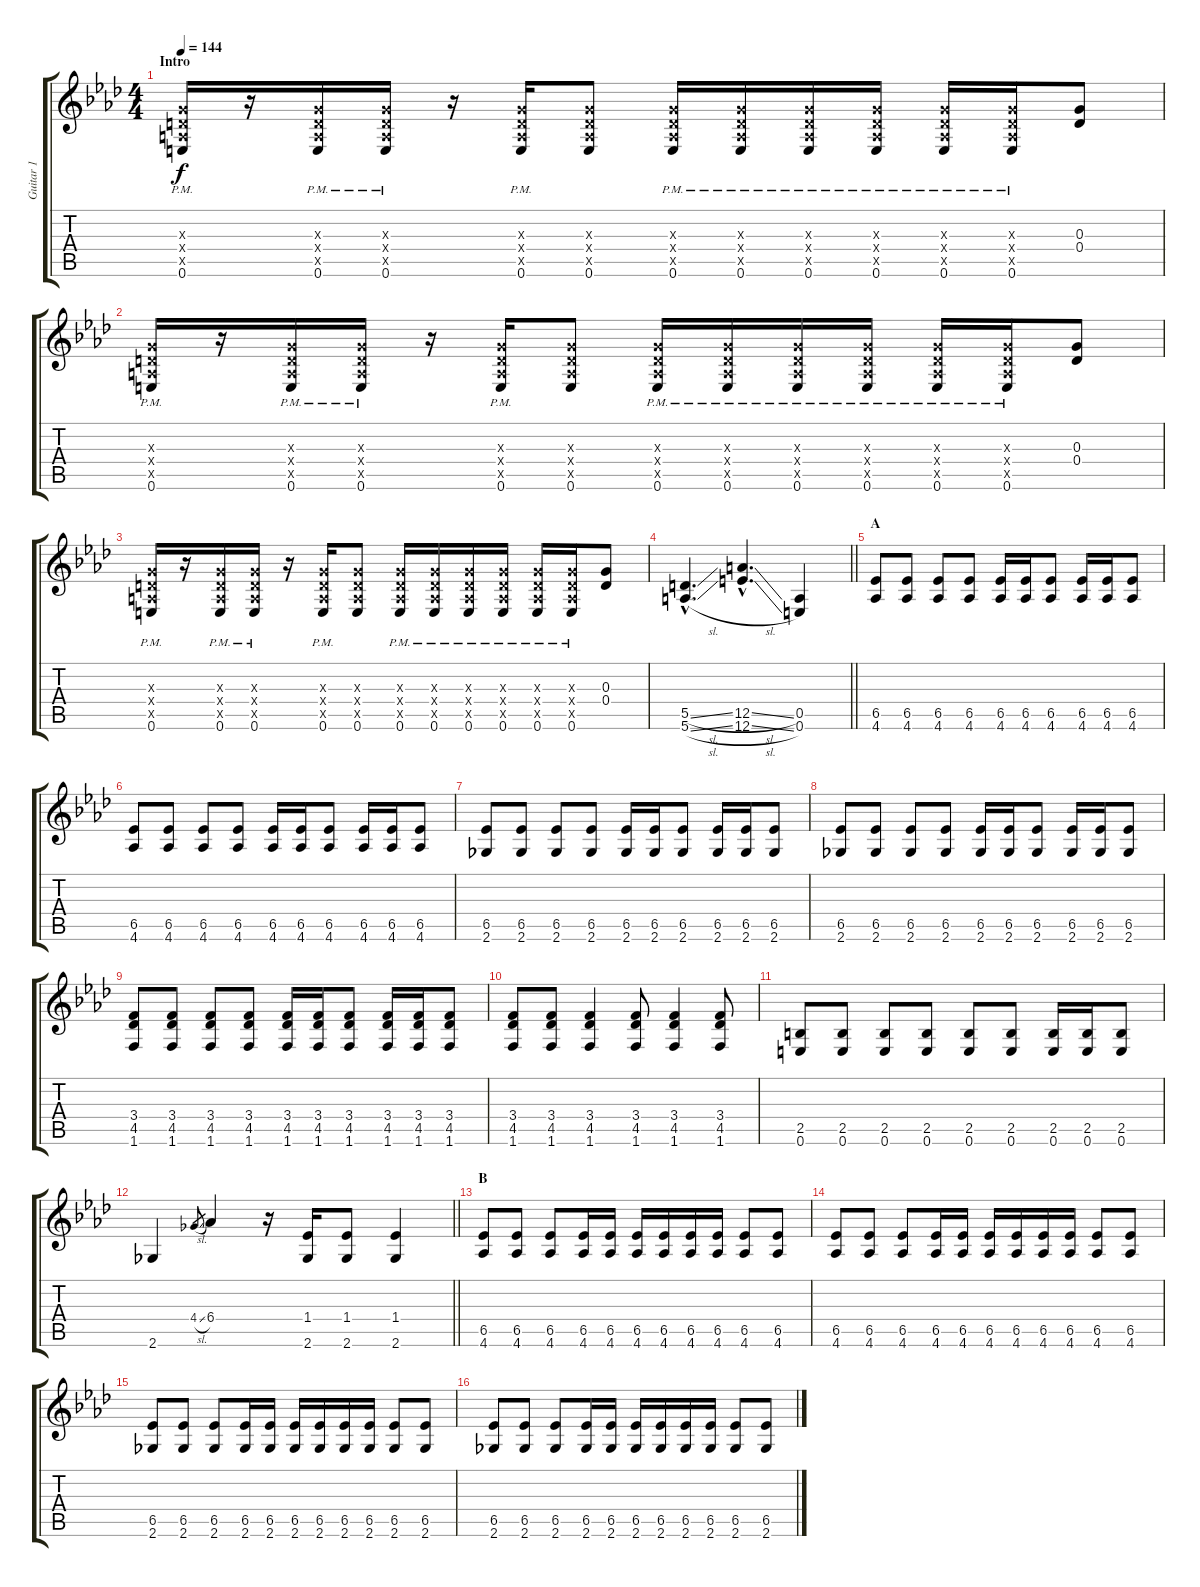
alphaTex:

\track ("Guitar 1" "Guitar 1") {instrument distortionguitar}
\staff {score tabs}
\tuning (E4 B3 G3 D3 A2 E2) {hide}
\ts (4 4)
\section ("" "Intro")
\tempo 144
\clef g2
\ks ab
(0.3{x} 0.4{x} 0.5{x} 0.6{pm}).16{dy f instrument distortionguitar} r.16 (0.3{x} 0.4{x} 0.5{x} 0.6{pm}).16 (0.3{x} 0.4{x} 0.5{x} 0.6{pm}).16 r.16 (0.3{x} 0.4{x} 0.5{x} 0.6{pm}).16 (0.3{x} 0.4{x} 0.5{x} 0.6).8 (0.3{x} 0.4{x} 0.5{x} 0.6{pm}).16 (0.3{x} 0.4{x} 0.5{x} 0.6{pm}).16 (0.3{x} 0.4{x} 0.5{x} 0.6{pm}).16 (0.3{x} 0.4{x} 0.5{x} 0.6{pm}).16 (0.3{x} 0.4{x} 0.5{x} 0.6{pm}).16 (0.3{x} 0.4{x} 0.5{x} 0.6{pm}).16 (0.3 0.4).8 |
(0.3{x} 0.4{x} 0.5{x} 0.6{pm}).16 r.16 (0.3{x} 0.4{x} 0.5{x} 0.6{pm}).16 (0.3{x} 0.4{x} 0.5{x} 0.6{pm}).16 r.16 (0.3{x} 0.4{x} 0.5{x} 0.6{pm}).16 (0.3{x} 0.4{x} 0.5{x} 0.6).8 (0.3{x} 0.4{x} 0.5{x} 0.6{pm}).16 (0.3{x} 0.4{x} 0.5{x} 0.6{pm}).16 (0.3{x} 0.4{x} 0.5{x} 0.6{pm}).16 (0.3{x} 0.4{x} 0.5{x} 0.6{pm}).16 (0.3{x} 0.4{x} 0.5{x} 0.6{pm}).16 (0.3{x} 0.4{x} 0.5{x} 0.6{pm}).16 (0.3 0.4).8 |
(0.3{x} 0.4{x} 0.5{x} 0.6{pm}).16 r.16 (0.3{x} 0.4{x} 0.5{x} 0.6{pm}).16 (0.3{x} 0.4{x} 0.5{x} 0.6{pm}).16 r.16 (0.3{x} 0.4{x} 0.5{x} 0.6{pm}).16 (0.3{x} 0.4{x} 0.5{x} 0.6).8 (0.3{x} 0.4{x} 0.5{x} 0.6{pm}).16 (0.3{x} 0.4{x} 0.5{x} 0.6{pm}).16 (0.3{x} 0.4{x} 0.5{x} 0.6{pm}).16 (0.3{x} 0.4{x} 0.5{x} 0.6{pm}).16 (0.3{x} 0.4{x} 0.5{x} 0.6{pm}).16 (0.3{x} 0.4{x} 0.5{x} 0.6{pm}).16 (0.3 0.4).8 |
\barLineRight lightlight
(5.5{sl hac} 5.6{sl hac}).4{d} (12.5{sl hac} 12.6{sl hac}).4{d} (0.5 0.6).4 |
\section ("" "A")
(6.5 4.6).8 (6.5 4.6).8 (6.5 4.6).8 (6.5 4.6).8 (6.5 4.6).16 (6.5 4.6).16 (6.5 4.6).8 (6.5 4.6).16 (6.5 4.6).16 (6.5 4.6).8 |
(6.5 4.6).8 (6.5 4.6).8 (6.5 4.6).8 (6.5 4.6).8 (6.5 4.6).16 (6.5 4.6).16 (6.5 4.6).8 (6.5 4.6).16 (6.5 4.6).16 (6.5 4.6).8 |
(6.5 2.6).8 (6.5 2.6).8 (6.5 2.6).8 (6.5 2.6).8 (6.5 2.6).16 (6.5 2.6).16 (6.5 2.6).8 (6.5 2.6).16 (6.5 2.6).16 (6.5 2.6).8 |
(6.5 2.6).8 (6.5 2.6).8 (6.5 2.6).8 (6.5 2.6).8 (6.5 2.6).16 (6.5 2.6).16 (6.5 2.6).8 (6.5 2.6).16 (6.5 2.6).16 (6.5 2.6).8 |
(3.4 4.5 1.6).8 (3.4 4.5 1.6).8 (3.4 4.5 1.6).8 (3.4 4.5 1.6).8 (3.4 4.5 1.6).16 (3.4 4.5 1.6).16 (3.4 4.5 1.6).8 (3.4 4.5 1.6).16 (3.4 4.5 1.6).16 (3.4 4.5 1.6).8 |
(3.4 4.5 1.6).8 (3.4 4.5 1.6).8 (3.4 4.5 1.6).4 (3.4 4.5 1.6).8 (3.4 4.5 1.6).4 (3.4 4.5 1.6).8 |
(2.5 0.6).8 (2.5 0.6).8 (2.5 0.6).8 (2.5 0.6).8 (2.5 0.6).8 (2.5 0.6).8 (2.5 0.6).16 (2.5 0.6).16 (2.5 0.6).8 |
\barLineRight lightlight
2.6.4 4.4{sl}.8{gr} 6.4.4 r.16 (1.4 2.6).16 (1.4 2.6).8 (1.4 2.6).4 |
\section ("" "B")
(6.5 4.6).8 (6.5 4.6).8 (6.5 4.6).8 (6.5 4.6).16 (6.5 4.6).16 (6.5 4.6).16 (6.5 4.6).16 (6.5 4.6).16 (6.5 4.6).16 (6.5 4.6).8 (6.5 4.6).8 |
(6.5 4.6).8 (6.5 4.6).8 (6.5 4.6).8 (6.5 4.6).16 (6.5 4.6).16 (6.5 4.6).16 (6.5 4.6).16 (6.5 4.6).16 (6.5 4.6).16 (6.5 4.6).8 (6.5 4.6).8 |
(6.5 2.6).8 (6.5 2.6).8 (6.5 2.6).8 (6.5 2.6).16 (6.5 2.6).16 (6.5 2.6).16 (6.5 2.6).16 (6.5 2.6).16 (6.5 2.6).16 (6.5 2.6).8 (6.5 2.6).8 |
(6.5 2.6).8 (6.5 2.6).8 (6.5 2.6).8 (6.5 2.6).16 (6.5 2.6).16 (6.5 2.6).16 (6.5 2.6).16 (6.5 2.6).16 (6.5 2.6).16 (6.5 2.6).8 (6.5 2.6).8
